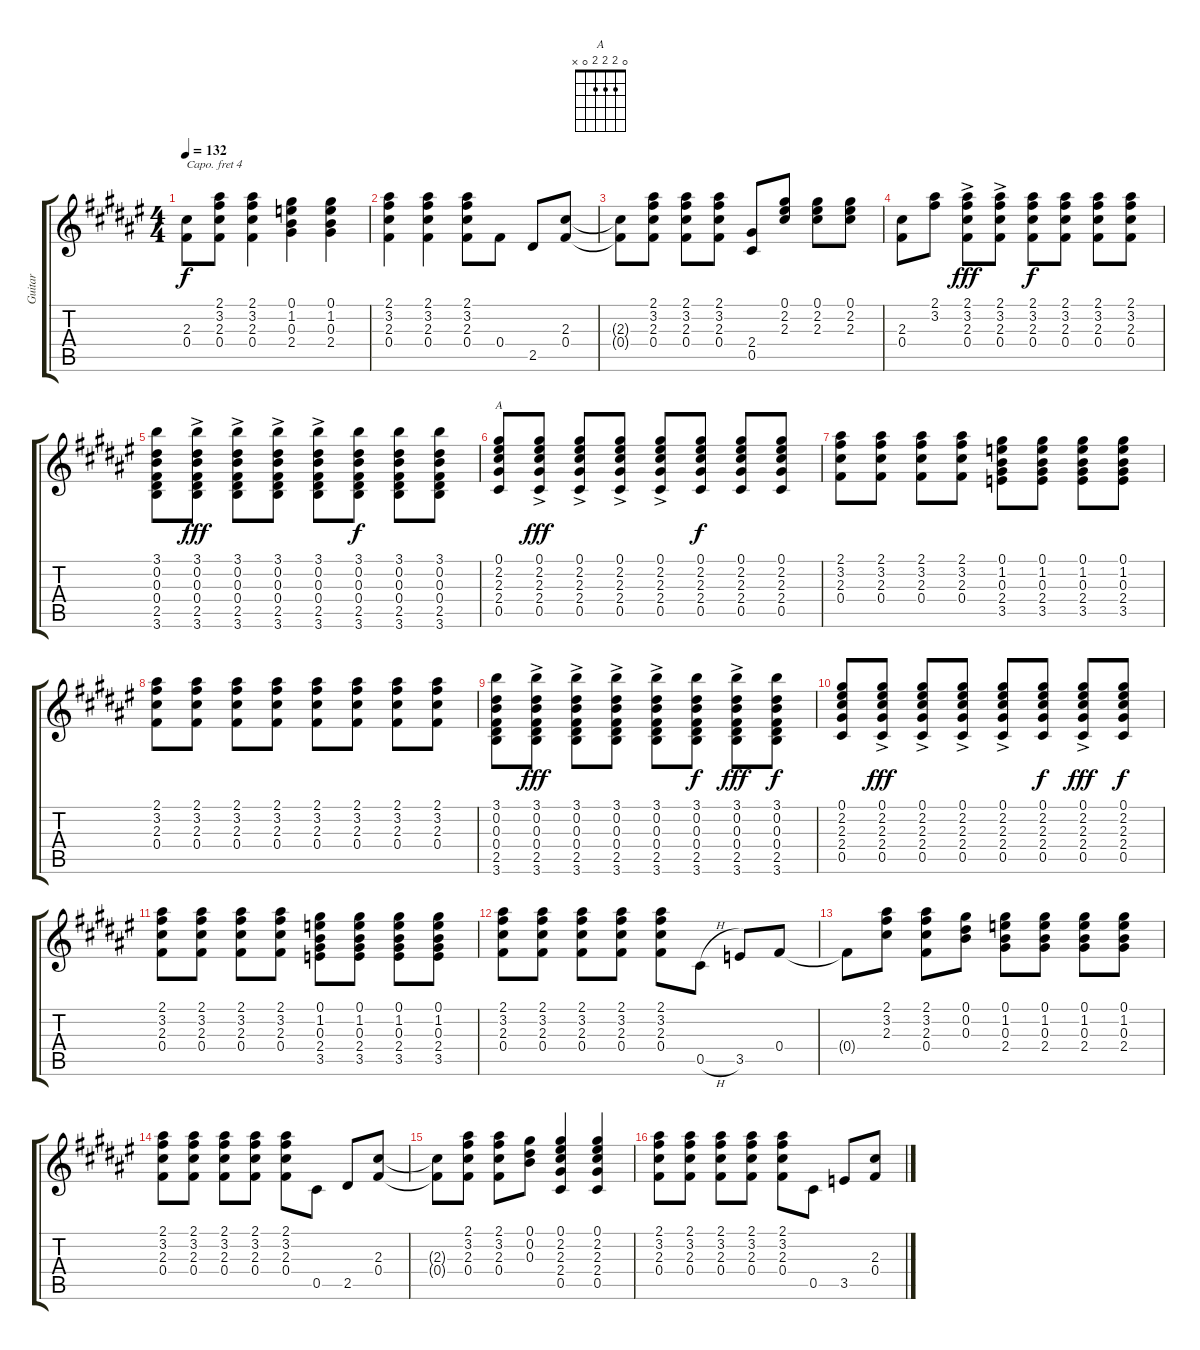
\track ("Guitar" "Guitar") {instrument acousticguitarsteel}
\staff {score tabs}
\capo 4
\tuning (E4 B3 G3 D3 A2 E2) {hide}
\chord ("A" 0 2 2 2 0 x)
\ts (4 4)
\tempo 132
\clef g2
\ks f#
(2.3{t} 0.4{t}).8{dy f} (2.1 3.2 2.3 0.4).8 (2.1 3.2 2.3 0.4).4 (0.1 1.2 0.3 2.4).4 (0.1 1.2 0.3 2.4).4 |
(2.1 3.2 2.3 0.4).4 (2.1 3.2 2.3 0.4).4 (2.1 3.2 2.3 0.4).8 0.4.8 2.5.8 (2.3 0.4).8 |
(2.3{t} 0.4{t}).8 (2.1 3.2 2.3 0.4).8 (2.1 3.2 2.3 0.4).8 (2.1 3.2 2.3 0.4).8 (2.4 0.5).8 (0.1 2.2 2.3).8 (0.1 2.2 2.3).8 (0.1 2.2 2.3).8 |
(2.3 0.4).8 (2.1 3.2).8 (2.1{ac} 3.2{ac} 2.3{ac} 0.4{ac}).8{dy fff} (2.1{ac} 3.2{ac} 2.3{ac} 0.4{ac}).8 (2.1 3.2 2.3 0.4).8{dy f} (2.1 3.2 2.3 0.4).8 (2.1 3.2 2.3 0.4).8 (2.1 3.2 2.3 0.4).8 |
(3.1 0.2 0.3 0.4 2.5 3.6).8 (3.1{ac} 0.2{ac} 0.3{ac} 0.4{ac} 2.5{ac} 3.6{ac}).8{dy fff} (3.1{ac} 0.2{ac} 0.3{ac} 0.4{ac} 2.5{ac} 3.6{ac}).8 (3.1{ac} 0.2{ac} 0.3{ac} 0.4{ac} 2.5{ac} 3.6{ac}).8 (3.1{ac} 0.2{ac} 0.3{ac} 0.4{ac} 2.5{ac} 3.6{ac}).8 (3.1 0.2 0.3 0.4 2.5 3.6).8{dy f} (3.1 0.2 0.3 0.4 2.5 3.6).8 (3.1 0.2 0.3 0.4 2.5 3.6).8 |
(0.1 2.2 2.3 2.4 0.5).8{ch "A"} (0.1{ac} 2.2{ac} 2.3{ac} 2.4{ac} 0.5{ac}).8{dy fff} (0.1{ac} 2.2{ac} 2.3{ac} 2.4{ac} 0.5{ac}).8 (0.1{ac} 2.2{ac} 2.3{ac} 2.4{ac} 0.5{ac}).8 (0.1{ac} 2.2{ac} 2.3{ac} 2.4{ac} 0.5{ac}).8 (0.1 2.2 2.3 2.4 0.5).8{dy f} (0.1 2.2 2.3 2.4 0.5).8 (0.1 2.2 2.3 2.4 0.5).8 |
(2.1 3.2 2.3 0.4).8 (2.1 3.2 2.3 0.4).8 (2.1 3.2 2.3 0.4).8 (2.1 3.2 2.3 0.4).8 (0.1 1.2 0.3 2.4 3.5).8 (0.1 1.2 0.3 2.4 3.5).8 (0.1 1.2 0.3 2.4 3.5).8 (0.1 1.2 0.3 2.4 3.5).8 |
(2.1 3.2 2.3 0.4).8 (2.1 3.2 2.3 0.4).8 (2.1 3.2 2.3 0.4).8 (2.1 3.2 2.3 0.4).8 (2.1 3.2 2.3 0.4).8 (2.1 3.2 2.3 0.4).8 (2.1 3.2 2.3 0.4).8 (2.1 3.2 2.3 0.4).8 |
(3.1 0.2 0.3 0.4 2.5 3.6).8 (3.1{ac} 0.2{ac} 0.3{ac} 0.4{ac} 2.5{ac} 3.6{ac}).8{dy fff} (3.1{ac} 0.2{ac} 0.3{ac} 0.4{ac} 2.5{ac} 3.6{ac}).8 (3.1{ac} 0.2{ac} 0.3{ac} 0.4{ac} 2.5{ac} 3.6{ac}).8 (3.1{ac} 0.2{ac} 0.3{ac} 0.4{ac} 2.5{ac} 3.6{ac}).8 (3.1 0.2 0.3 0.4 2.5 3.6).8{dy f} (3.1{ac} 0.2{ac} 0.3{ac} 0.4{ac} 2.5{ac} 3.6{ac}).8{dy fff} (3.1 0.2 0.3 0.4 2.5 3.6).8{dy f} |
(0.1 2.2 2.3 2.4 0.5).8 (0.1{ac} 2.2{ac} 2.3{ac} 2.4{ac} 0.5{ac}).8{dy fff} (0.1{ac} 2.2{ac} 2.3{ac} 2.4{ac} 0.5{ac}).8 (0.1{ac} 2.2{ac} 2.3{ac} 2.4{ac} 0.5{ac}).8 (0.1{ac} 2.2{ac} 2.3{ac} 2.4{ac} 0.5{ac}).8 (0.1 2.2 2.3 2.4 0.5).8{dy f} (0.1{ac} 2.2{ac} 2.3{ac} 2.4{ac} 0.5{ac}).8{dy fff} (0.1 2.2 2.3 2.4 0.5).8{dy f} |
(2.1 3.2 2.3 0.4).8 (2.1 3.2 2.3 0.4).8 (2.1 3.2 2.3 0.4).8 (2.1 3.2 2.3 0.4).8 (0.1 1.2 0.3 2.4 3.5).8 (0.1 1.2 0.3 2.4 3.5).8 (0.1 1.2 0.3 2.4 3.5).8 (0.1 1.2 0.3 2.4 3.5).8 |
(2.1 3.2 2.3 0.4).8 (2.1 3.2 2.3 0.4).8 (2.1 3.2 2.3 0.4).8 (2.1 3.2 2.3 0.4).8 (2.1 3.2 2.3 0.4).8 0.5{h}.8 3.5.8 0.4.8 |
0.4{t}.8 (2.1 3.2 2.3).8 (2.1 3.2 2.3 0.4).8 (0.1 0.2 0.3).8 (0.1 1.2 0.3 2.4).8 (0.1 1.2 0.3 2.4).8 (0.1 1.2 0.3 2.4).8 (0.1 1.2 0.3 2.4).8 |
(2.1 3.2 2.3 0.4).8 (2.1 3.2 2.3 0.4).8 (2.1 3.2 2.3 0.4).8 (2.1 3.2 2.3 0.4).8 (2.1 3.2 2.3 0.4).8 0.5.8 2.5.8 (2.3 0.4).8 |
(2.3{t} 0.4{t}).8 (2.1 3.2 2.3 0.4).8 (2.1 3.2 2.3 0.4).8 (0.1 0.2 0.3).8 (0.1 2.2 2.3 2.4 0.5).4 (0.1 2.2 2.3 2.4 0.5).4 |
(2.1 3.2 2.3 0.4).8 (2.1 3.2 2.3 0.4).8 (2.1 3.2 2.3 0.4).8 (2.1 3.2 2.3 0.4).8 (2.1 3.2 2.3 0.4).8 0.5.8 3.5.8 (2.3 0.4).8
